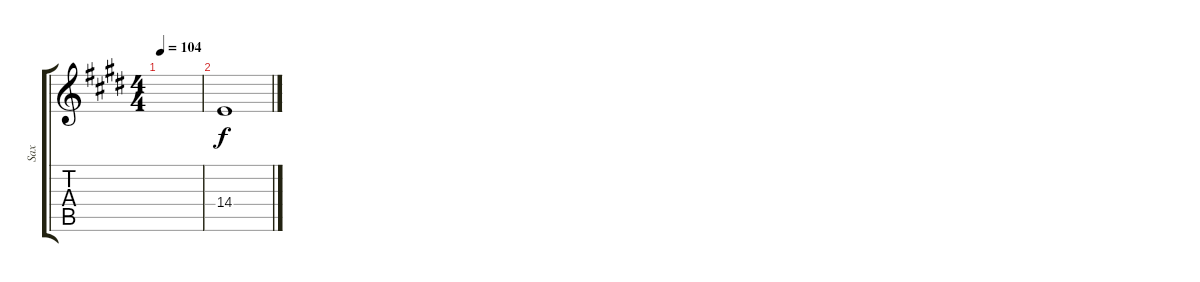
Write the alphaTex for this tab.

\track ("Sax" "Sax") {instrument tenorsax}
\staff {score tabs}
\tuning (E4 B3 G3 D3 A2 E2) {hide}
\ts (4 4)
\tempo 104
\clef g2
\ks e
|
14.4.1
